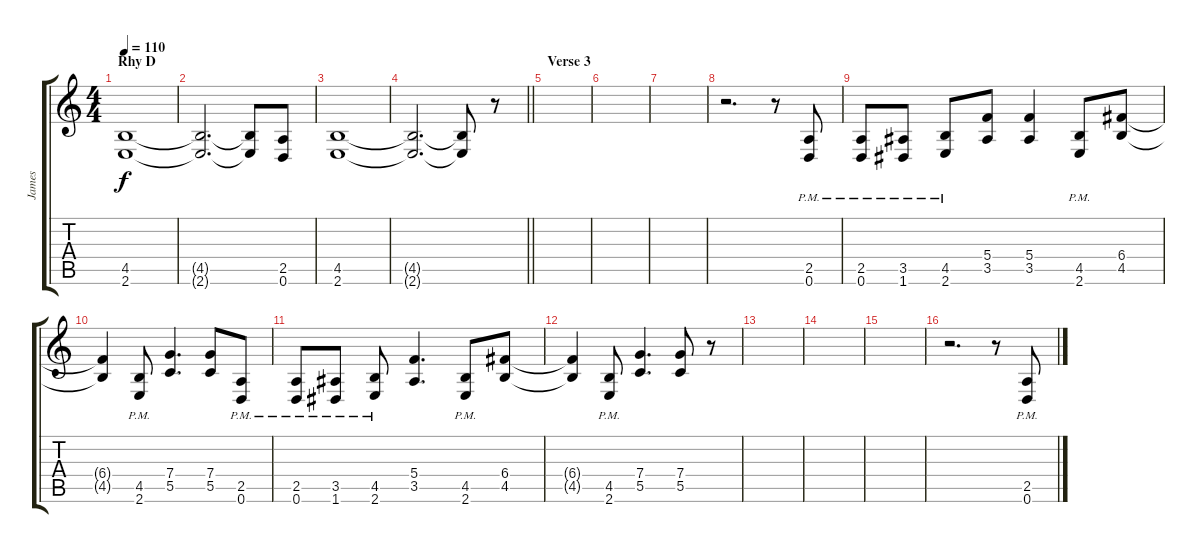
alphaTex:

\track ("James" "James") {instrument distortionguitar}
\staff {score tabs}
\tuning (D4 A3 F3 C3 G2 D2) {hide}
\ts (4 4)
\section ("" "Rhy D")
\tempo 110
\clef g2
\ks c
(4.5 2.6).1{dy f} |
(4.5{t} 2.6{t}).2{d} (4.5{t} 2.6{t}).8 (2.5 0.6).8 |
(4.5 2.6).1 |
\barLineRight lightlight
(4.5{t} 2.6{t}).2{d} (4.5{t} 2.6{t}).8 r.8 |
\section ("" "Verse 3")
|
|
|
r.2{d} r.8 (2.5{pm} 0.6{pm}).8 |
(2.5{pm} 0.6{pm}).8 (3.5{pm} 1.6{pm}).8 (4.5{pm} 2.6{pm}).8 (5.4 3.5).8 (5.4 3.5).4 (4.5{pm} 2.6{pm}).8 (6.4 4.5).8 |
(6.4{t} 4.5{t}).4 (4.5{pm} 2.6{pm}).8 (7.4 5.5).4{d} (7.4 5.5).8 (2.5{pm} 0.6{pm}).8 |
(2.5{pm} 0.6{pm}).8 (3.5{pm} 1.6{pm}).8 (4.5{pm} 2.6{pm}).8 (5.4 3.5).4{d} (4.5{pm} 2.6{pm}).8 (6.4 4.5).8 |
(6.4{t} 4.5{t}).4 (4.5{pm} 2.6{pm}).8 (7.4 5.5).4{d} (7.4 5.5).8 r.8 |
|
|
|
r.2{d} r.8 (2.5{pm} 0.6{pm}).8
